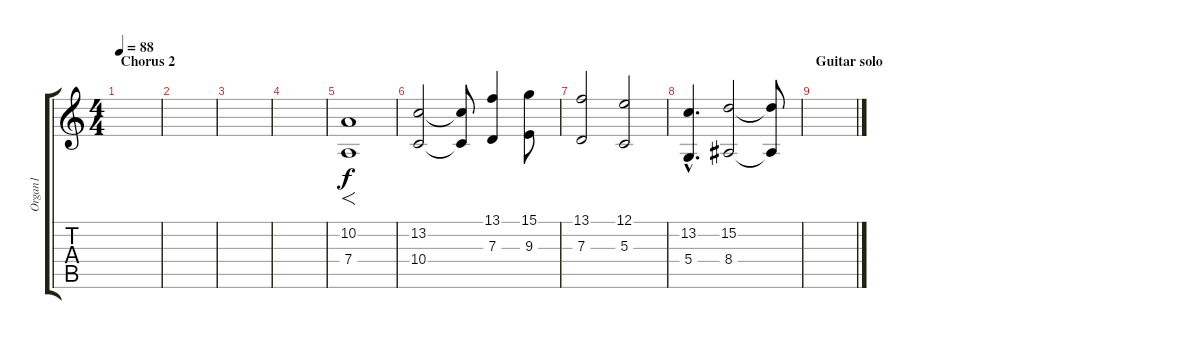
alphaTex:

\track ("Organ1" "Organ1") {instrument reedorgan}
\staff {score tabs}
\tuning (E4 B3 G3 D3 A2 E2) {hide}
\ts (4 4)
\section ("" "Chorus 2")
\tempo 88
\clef g2
\ks c
|
|
|
|
(10.2 7.4).1{f} |
(13.2 10.4).2 (13.2{t} 10.4{t}).8 (13.1 7.3).4 (15.1 9.3).8 |
(13.1 7.3).2 (12.1 5.3).2 |
(13.2{hac} 5.4{hac}).4{d} (15.2 8.4).2 (15.2{t} 8.4{t}).8 |
\section ("" "Guitar solo")
